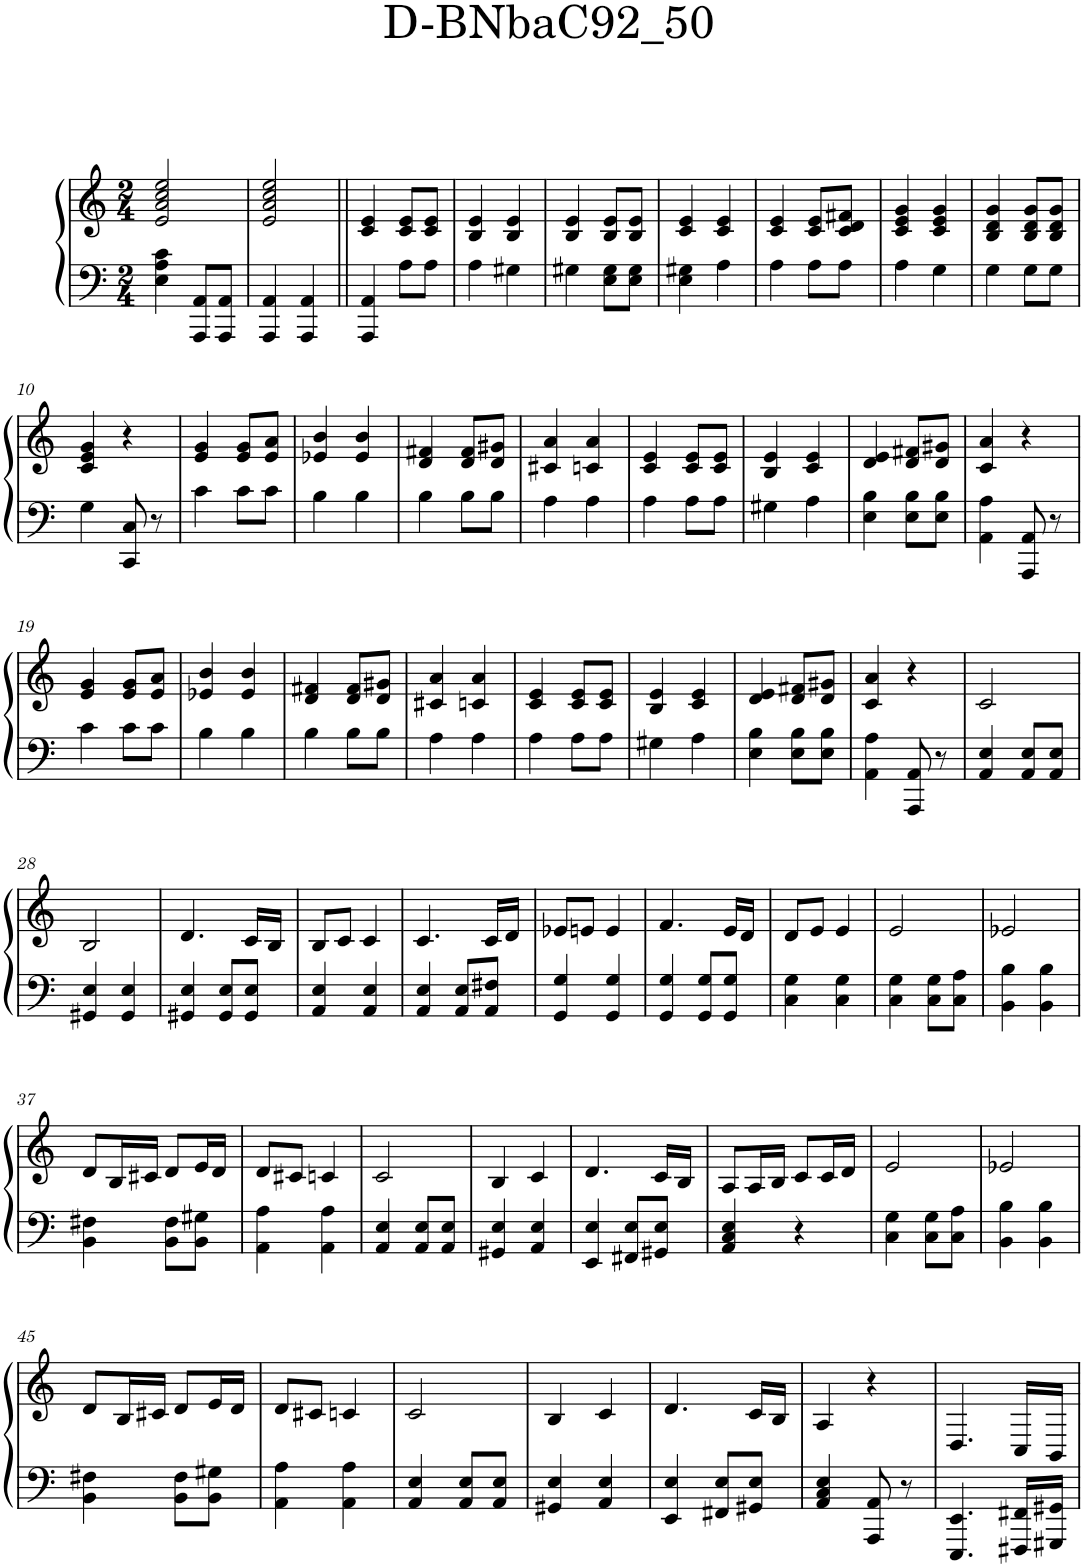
**kern	**kern
*part1	*part1
*staff2	*staff1
*I"Piano	*
*I'Pno.	*
*clefF4	*clefG2
*k[]	*k[]
*M2/4	*M2/4
=1	=1
4E\ 4A\ 4c\	2e/ 2a/ 2cc/ 2ee/
8AAA/ 8AA/L	.
8AAA/ 8AA/J	.
=2	=2
4AAA/ 4AA/	2e/ 2a/ 2cc/ 2ee/
4AAA/ 4AA/	.
=3||	=3||
4AAA/ 4AA/	4c/ 4e/
8A\L	8c/ 8e/L
8A\J	8c/ 8e/J
=4	=4
4A\	4B/ 4e/
4G#X\	4B/ 4e/
=5	=5
4G#X\	4B/ 4e/
8E\ 8G#\L	8B/ 8e/L
8E\ 8G#\J	8B/ 8e/J
=6	=6
4E\ 4G#X\	4c/ 4e/
4A\	4c/ 4e/
=7	=7
4A\	4c/ 4e/
8A\L	8c/ 8e/L
8A\J	8c/ 8d/ 8f#X/J
=8	=8
4A\	4c/ 4e/ 4g/
4G\	4c/ 4e/ 4g/
=9	=9
4G\	4B/ 4d/ 4g/
8G\L	8B/ 8d/ 8g/L
8G\J	8B/ 8d/ 8g/J
!!LO:LB:g=z
=10	=10
4G\	4c/ 4e/ 4g/
8CC/ 8C/	4r
8r	.
=11	=11
4c\	4e/ 4g/
8c\L	8e/ 8g/L
8c\J	8e/ 8a/J
=12	=12
4B\	4e-X/ 4b/
4B\	4e-/ 4b/
=13	=13
4B\	4d/ 4f#X/
8B\L	8d/ 8f#/L
8B\J	8d/ 8g#X/J
=14	=14
4A\	4c#X/ 4a/
4A\	4cn/ 4a/
=15	=15
4A\	4c/ 4e/
8A\L	8c/ 8e/L
8A\J	8c/ 8e/J
=16	=16
4G#X\	4B/ 4e/
4A\	4c/ 4e/
=17	=17
4E\ 4B\	4d/ 4e/
8E\ 8B\L	8d/ 8f#X/L
8E\ 8B\J	8d/ 8g#X/J
=18	=18
4AA\ 4A\	4c/ 4a/
8AAA/ 8AA/	4r
8r	.
!!LO:LB:g=z
=19	=19
4c\	4e/ 4g/
8c\L	8e/ 8g/L
8c\J	8e/ 8a/J
=20	=20
4B\	4e-X/ 4b/
4B\	4e-/ 4b/
=21	=21
4B\	4d/ 4f#X/
8B\L	8d/ 8f#/L
8B\J	8d/ 8g#X/J
=22	=22
4A\	4c#X/ 4a/
4A\	4cn/ 4a/
=23	=23
4A\	4c/ 4e/
8A\L	8c/ 8e/L
8A\J	8c/ 8e/J
=24	=24
4G#X\	4B/ 4e/
4A\	4c/ 4e/
=25	=25
4E\ 4B\	4d/ 4e/
8E\ 8B\L	8d/ 8f#X/L
8E\ 8B\J	8d/ 8g#X/J
=26	=26
4AA\ 4A\	4c/ 4a/
8AAA/ 8AA/	4r
8r	.
=27	=27
4AA/ 4E/	2c/
8AA/ 8E/L	.
8AA/ 8E/J	.
!!LO:LB:g=z
=28	=28
4GG#X/ 4E/	2B/
4GG#/ 4E/	.
=29	=29
4GG#X/ 4E/	4.d/
8GG#/ 8E/L	.
8GG#/ 8E/J	16c/LL
.	16B/JJ
=30	=30
4AA/ 4E/	8B/L
.	8c/J
4AA/ 4E/	4c/
=31	=31
4AA/ 4E/	4.c/
8AA/ 8E/L	.
8AA/ 8F#X/J	16c/LL
.	16d/JJ
=32	=32
4GG/ 4G/	8e-X/L
.	8en/J
4GG/ 4G/	4e/
=33	=33
4GG/ 4G/	4.f/
8GG/ 8G/L	.
8GG/ 8G/J	16e/LL
.	16d/JJ
=34	=34
4C\ 4G\	8d/L
.	8e/J
4C\ 4G\	4e/
=35	=35
4C\ 4G\	2e/
8C\ 8G\L	.
8C\ 8A\J	.
=36	=36
4BB\ 4B\	2e-X/
4BB\ 4B\	.
!!LO:LB:g=z
=37	=37
4BB\ 4F#X\	8d/L
.	16B/L
.	16c#X/JJ
8BB\ 8F#\L	8d/L
8BB\ 8G#X\J	16e/L
.	16d/JJ
=38	=38
4AA\ 4A\	8d/L
.	8c#X/J
4AA\ 4A\	4cn/
=39	=39
4AA/ 4E/	2c/
8AA/ 8E/L	.
8AA/ 8E/J	.
=40	=40
4GG#X/ 4E/	4B/
4AA/ 4E/	4c/
=41	=41
4EE/ 4E/	4.d/
8FF#X/ 8E/L	.
8GG#X/ 8E/J	16c/LL
.	16B/JJ
=42	=42
4AA/ 4C/ 4E/	8A/L
.	16A/L
.	16B/JJ
4r	8c/L
.	16c/L
.	16d/JJ
=43	=43
4C\ 4G\	2e/
8C\ 8G\L	.
8C\ 8A\J	.
=44	=44
4BB\ 4B\	2e-X/
4BB\ 4B\	.
!!LO:LB:g=z
=45	=45
4BB\ 4F#X\	8d/L
.	16B/L
.	16c#X/JJ
8BB\ 8F#\L	8d/L
8BB\ 8G#X\J	16e/L
.	16d/JJ
=46	=46
4AA\ 4A\	8d/L
.	8c#X/J
4AA\ 4A\	4cn/
=47	=47
4AA/ 4E/	2c/
8AA/ 8E/L	.
8AA/ 8E/J	.
=48	=48
4GG#X/ 4E/	4B/
4AA/ 4E/	4c/
=49	=49
4EE/ 4E/	4.d/
8FF#X/ 8E/L	.
8GG#X/ 8E/J	16c/LL
.	16B/JJ
=50	=50
4AA/ 4C/ 4E/	4A/
8AAA/ 8AA/	4r
8r	.
=51	=51
4.EEE/ 4.EE/	4.D/
16FFF#X/ 16FF#X/LL	16C/LL
16GGG#X/ 16GG#X/JJ	16BB/JJ
=	=
*-	*-
